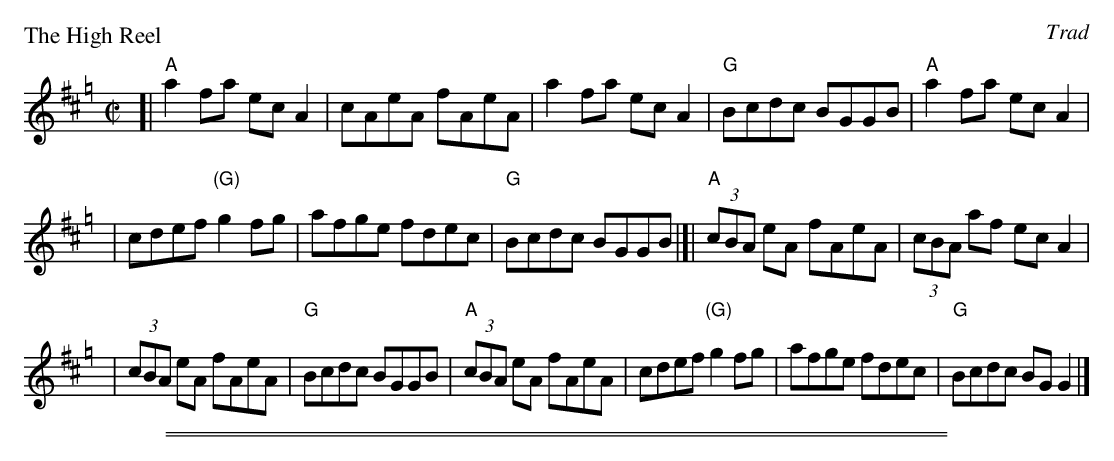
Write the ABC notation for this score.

X:1
P: The High Reel
O: Trad
M: C|
L: 1/8
K: Amix=g
[| "A"a2fa ecA2 | cAeA fAeA | a2fa ecA2 | "G"Bcdc BGGB |  "A"a2fa ecA2 |
| cdef "(G)"g2fg | afge fdec | "G"Bcdc BGGB |[| "A"(3cBA eA fAeA | (3cBA af ecA2 |
| (3cBA eA fAeA | "G"Bcdc BGGB |  "A"(3cBA eA fAeA |cdef "(G)"g2fg | afge fdec | "G"Bcdc BGG2 |]
